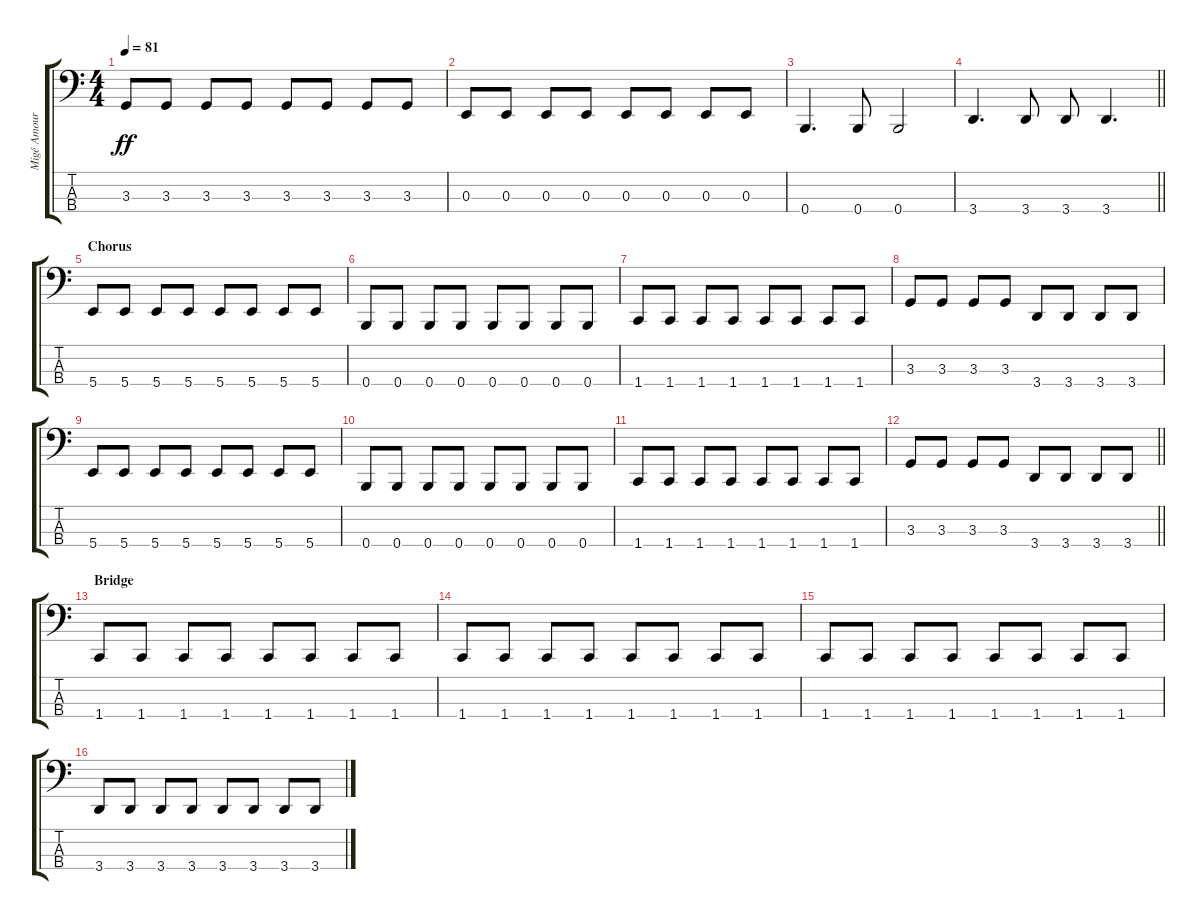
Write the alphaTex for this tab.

\track ("Migé Amour (Bass)" "Migé Amour") {instrument electricbassfinger}
\staff {score tabs}
\tuning (D2 A1 E1 B0) {hide}
\ts (4 4)
\tempo 81
\clef f4
\ks c
3.3.8{dy ff} 3.3.8 3.3.8 3.3.8 3.3.8 3.3.8 3.3.8 3.3.8 |
0.3.8 0.3.8 0.3.8 0.3.8 0.3.8 0.3.8 0.3.8 0.3.8 |
0.4.4{d} 0.4.8 0.4.2 |
\barLineRight lightlight
3.4.4{d} 3.4.8 3.4.8 3.4.4{d} |
\section ("" "Chorus")
5.4.8 5.4.8 5.4.8 5.4.8 5.4.8 5.4.8 5.4.8 5.4.8 |
0.4.8 0.4.8 0.4.8 0.4.8 0.4.8 0.4.8 0.4.8 0.4.8 |
1.4.8 1.4.8 1.4.8 1.4.8 1.4.8 1.4.8 1.4.8 1.4.8 |
3.3.8 3.3.8 3.3.8 3.3.8 3.4.8 3.4.8 3.4.8 3.4.8 |
5.4.8 5.4.8 5.4.8 5.4.8 5.4.8 5.4.8 5.4.8 5.4.8 |
0.4.8 0.4.8 0.4.8 0.4.8 0.4.8 0.4.8 0.4.8 0.4.8 |
1.4.8 1.4.8 1.4.8 1.4.8 1.4.8 1.4.8 1.4.8 1.4.8 |
\barLineRight lightlight
3.3.8 3.3.8 3.3.8 3.3.8 3.4.8 3.4.8 3.4.8 3.4.8 |
\section ("" "Bridge")
1.4.8 1.4.8 1.4.8 1.4.8 1.4.8 1.4.8 1.4.8 1.4.8 |
1.4.8 1.4.8 1.4.8 1.4.8 1.4.8 1.4.8 1.4.8 1.4.8 |
1.4.8 1.4.8 1.4.8 1.4.8 1.4.8 1.4.8 1.4.8 1.4.8 |
3.4.8 3.4.8 3.4.8 3.4.8 3.4.8 3.4.8 3.4.8 3.4.8
